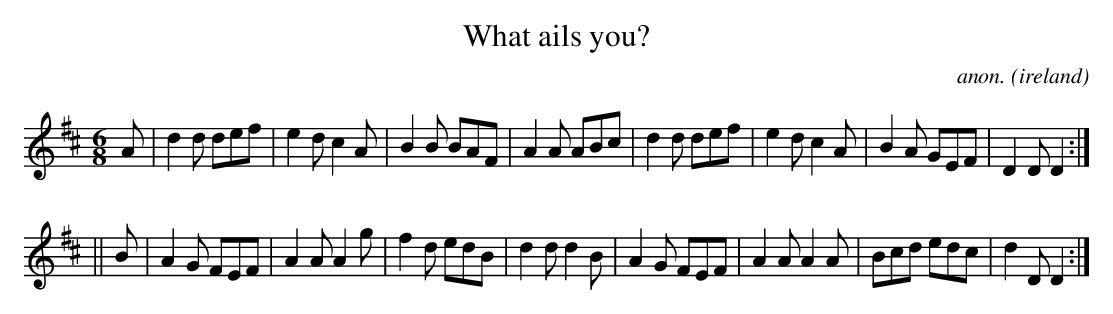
X:1
T:What ails you?
O:ireland
C:anon.
M:6/8
L:1/8
K:D
A|d2d def|e2d c2A|B2B BAF|A2A ABc|d2d def|e2d c2A|B2A GEF|D2D D2:|
||B|A2G FEF|A2A A2g|f2d edB|d2d d2B|A2G FEF|A2A A2A|Bcd edc|d2D D2:|
